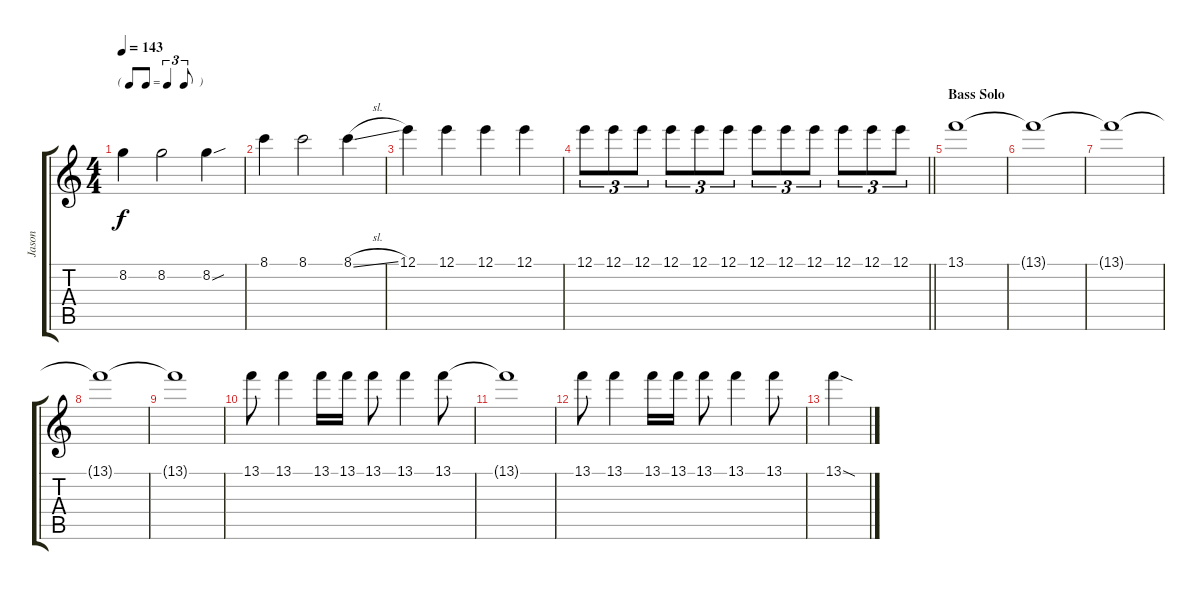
\track ("Jason" "Jason") {instrument overdrivenguitar}
\staff {score tabs}
\tuning (E4 B3 G3 D3 A2 E2) {hide}
\ts (4 4)
\tf triplet8th
\tempo 143
\clef g2
\ks c
8.2.4{dy f} 8.2.2 8.2{sou}.4 |
8.1.4 8.1.2 8.1{sl}.4 |
12.1.4 12.1.4 12.1.4 12.1.4 |
\barLineRight lightlight
12.1.8{tu (3 2)} 12.1.8{tu (3 2)} 12.1.8{tu (3 2)} 12.1.8{tu (3 2)} 12.1.8{tu (3 2)} 12.1.8{tu (3 2)} 12.1.8{tu (3 2)} 12.1.8{tu (3 2)} 12.1.8{tu (3 2)} 12.1.8{tu (3 2)} 12.1.8{tu (3 2)} 12.1.8{tu (3 2)} |
\section ("" "Bass Solo")
13.1.1 |
13.1{t}.1 |
13.1{t}.1 |
13.1{t}.1 |
13.1{t}.1 |
13.1.8 13.1.4 13.1.16 13.1.16 13.1.8 13.1.4 13.1.8 |
13.1{t}.1 |
13.1.8 13.1.4 13.1.16 13.1.16 13.1.8 13.1.4 13.1.8 |
13.1{sod}.4
